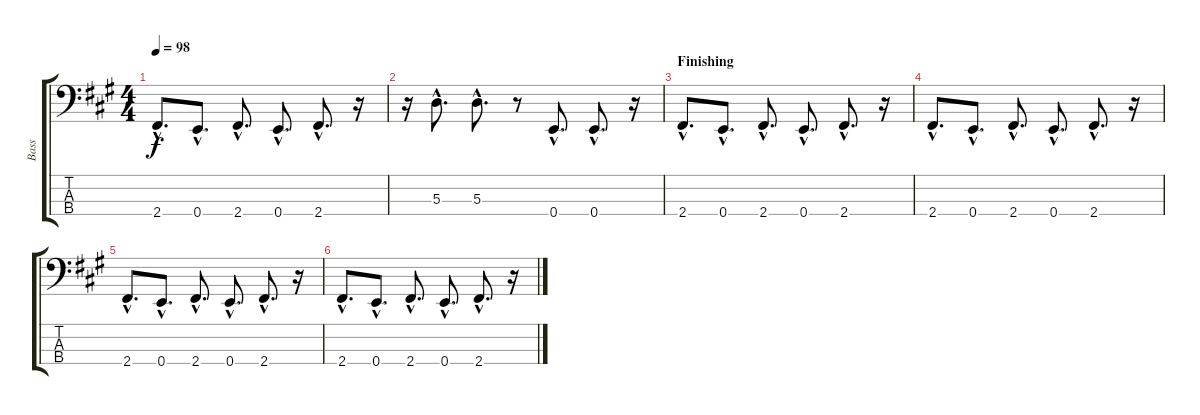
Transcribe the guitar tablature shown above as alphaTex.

\track ("Bass" "Bass") {instrument electricbasspick}
\staff {score tabs}
\tuning (G2 D2 A1 E1) {hide}
\ts (4 4)
\tempo 98
\clef f4
\ks a
2.4{hac}.8{d dy f} 0.4{hac}.8{d} 2.4{hac}.8{d} 0.4{hac}.8{d} 2.4{hac}.8{d} r.16 |
r.16 5.3{hac}.8{d} 5.3{hac}.8{d} r.8 0.4{hac}.8{d} 0.4{hac}.8{d} r.16 |
\section ("" "Finishing")
2.4{hac}.8{d} 0.4{hac}.8{d} 2.4{hac}.8{d} 0.4{hac}.8{d} 2.4{hac}.8{d} r.16 |
2.4{hac}.8{d} 0.4{hac}.8{d} 2.4{hac}.8{d} 0.4{hac}.8{d} 2.4{hac}.8{d} r.16 |
2.4{hac}.8{d} 0.4{hac}.8{d} 2.4{hac}.8{d} 0.4{hac}.8{d} 2.4{hac}.8{d} r.16 |
2.4{hac}.8{d} 0.4{hac}.8{d} 2.4{hac}.8{d} 0.4{hac}.8{d} 2.4{hac}.8{d} r.16
